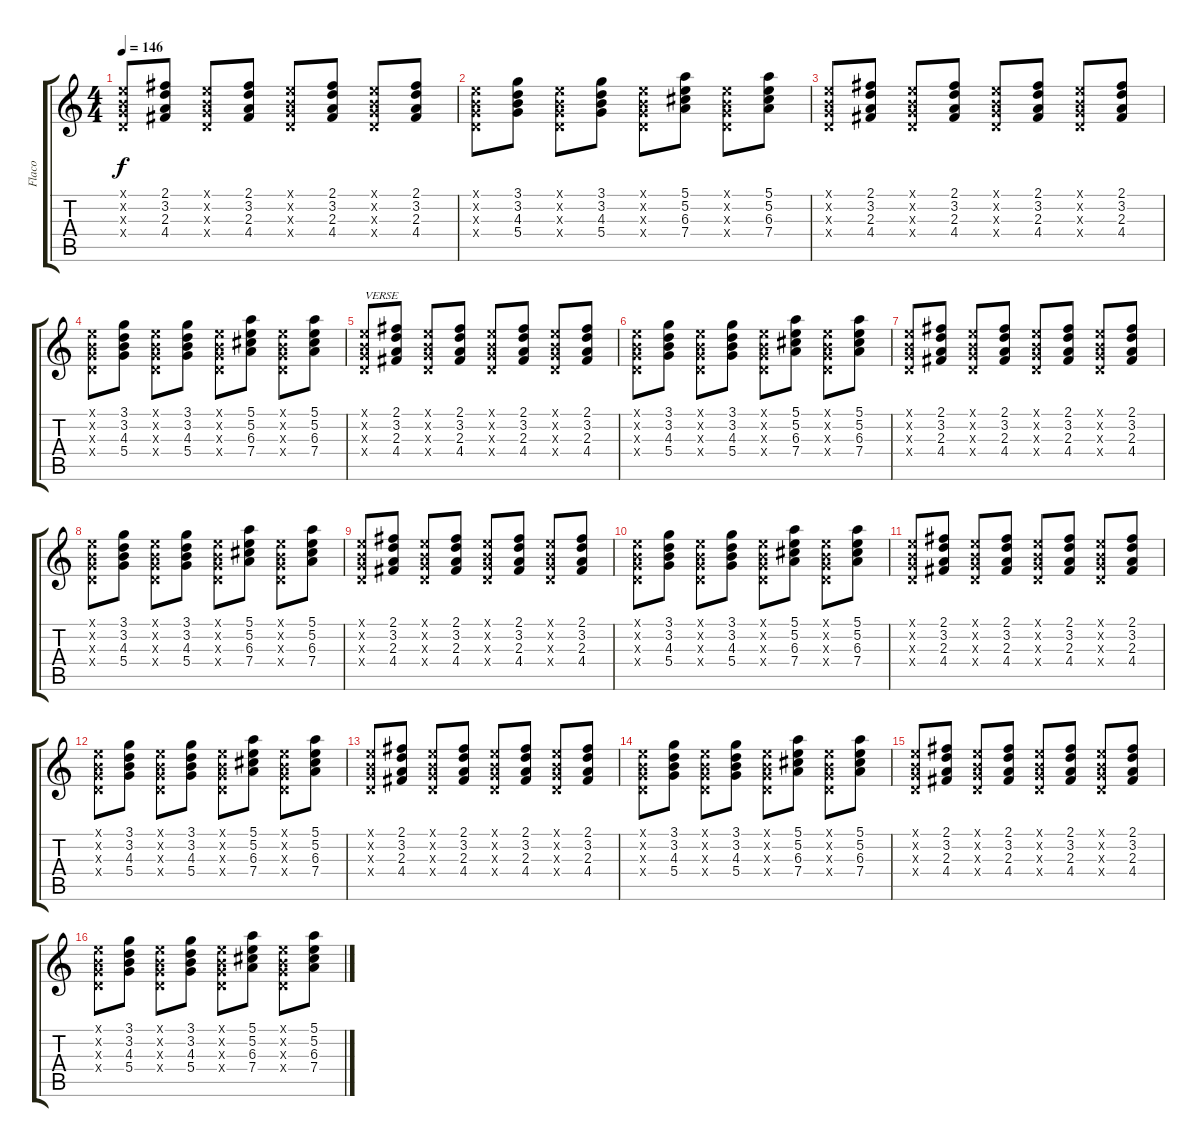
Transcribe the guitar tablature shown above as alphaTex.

\track ("Flaco" "Flaco") {instrument electricguitarclean}
\staff {score tabs}
\tuning (E4 B3 G3 D3 A2 E2) {hide}
\ts (4 4)
\tempo 146
\clef g2
\ks c
(0.1{x} 0.2{x} 0.3{x} 0.4{x}).8{dy f} (2.1 3.2 2.3 4.4).8 (0.1{x} 0.2{x} 0.3{x} 0.4{x}).8 (2.1 3.2 2.3 4.4).8 (0.1{x} 0.2{x} 0.3{x} 0.4{x}).8 (2.1 3.2 2.3 4.4).8 (0.1{x} 0.2{x} 0.3{x} 0.4{x}).8 (2.1 3.2 2.3 4.4).8 |
(0.1{x} 0.2{x} 0.3{x} 0.4{x}).8 (3.1 3.2 4.3 5.4).8 (0.1{x} 0.2{x} 0.3{x} 0.4{x}).8 (3.1 3.2 4.3 5.4).8 (0.1{x} 0.2{x} 0.3{x} 0.4{x}).8 (5.1 5.2 6.3 7.4).8 (0.1{x} 0.2{x} 0.3{x} 0.4{x}).8 (5.1 5.2 6.3 7.4).8 |
(0.1{x} 0.2{x} 0.3{x} 0.4{x}).8 (2.1 3.2 2.3 4.4).8 (0.1{x} 0.2{x} 0.3{x} 0.4{x}).8 (2.1 3.2 2.3 4.4).8 (0.1{x} 0.2{x} 0.3{x} 0.4{x}).8 (2.1 3.2 2.3 4.4).8 (0.1{x} 0.2{x} 0.3{x} 0.4{x}).8 (2.1 3.2 2.3 4.4).8 |
(0.1{x} 0.2{x} 0.3{x} 0.4{x}).8 (3.1 3.2 4.3 5.4).8 (0.1{x} 0.2{x} 0.3{x} 0.4{x}).8 (3.1 3.2 4.3 5.4).8 (0.1{x} 0.2{x} 0.3{x} 0.4{x}).8 (5.1 5.2 6.3 7.4).8 (0.1{x} 0.2{x} 0.3{x} 0.4{x}).8 (5.1 5.2 6.3 7.4).8 |
(0.1{x} 0.2{x} 0.3{x} 0.4{x}).8{txt "VERSE "} (2.1 3.2 2.3 4.4).8 (0.1{x} 0.2{x} 0.3{x} 0.4{x}).8 (2.1 3.2 2.3 4.4).8 (0.1{x} 0.2{x} 0.3{x} 0.4{x}).8 (2.1 3.2 2.3 4.4).8 (0.1{x} 0.2{x} 0.3{x} 0.4{x}).8 (2.1 3.2 2.3 4.4).8 |
(0.1{x} 0.2{x} 0.3{x} 0.4{x}).8 (3.1 3.2 4.3 5.4).8 (0.1{x} 0.2{x} 0.3{x} 0.4{x}).8 (3.1 3.2 4.3 5.4).8 (0.1{x} 0.2{x} 0.3{x} 0.4{x}).8 (5.1 5.2 6.3 7.4).8 (0.1{x} 0.2{x} 0.3{x} 0.4{x}).8 (5.1 5.2 6.3 7.4).8 |
(0.1{x} 0.2{x} 0.3{x} 0.4{x}).8 (2.1 3.2 2.3 4.4).8 (0.1{x} 0.2{x} 0.3{x} 0.4{x}).8 (2.1 3.2 2.3 4.4).8 (0.1{x} 0.2{x} 0.3{x} 0.4{x}).8 (2.1 3.2 2.3 4.4).8 (0.1{x} 0.2{x} 0.3{x} 0.4{x}).8 (2.1 3.2 2.3 4.4).8 |
(0.1{x} 0.2{x} 0.3{x} 0.4{x}).8 (3.1 3.2 4.3 5.4).8 (0.1{x} 0.2{x} 0.3{x} 0.4{x}).8 (3.1 3.2 4.3 5.4).8 (0.1{x} 0.2{x} 0.3{x} 0.4{x}).8 (5.1 5.2 6.3 7.4).8 (0.1{x} 0.2{x} 0.3{x} 0.4{x}).8 (5.1 5.2 6.3 7.4).8 |
(0.1{x} 0.2{x} 0.3{x} 0.4{x}).8 (2.1 3.2 2.3 4.4).8 (0.1{x} 0.2{x} 0.3{x} 0.4{x}).8 (2.1 3.2 2.3 4.4).8 (0.1{x} 0.2{x} 0.3{x} 0.4{x}).8 (2.1 3.2 2.3 4.4).8 (0.1{x} 0.2{x} 0.3{x} 0.4{x}).8 (2.1 3.2 2.3 4.4).8 |
(0.1{x} 0.2{x} 0.3{x} 0.4{x}).8 (3.1 3.2 4.3 5.4).8 (0.1{x} 0.2{x} 0.3{x} 0.4{x}).8 (3.1 3.2 4.3 5.4).8 (0.1{x} 0.2{x} 0.3{x} 0.4{x}).8 (5.1 5.2 6.3 7.4).8 (0.1{x} 0.2{x} 0.3{x} 0.4{x}).8 (5.1 5.2 6.3 7.4).8 |
(0.1{x} 0.2{x} 0.3{x} 0.4{x}).8 (2.1 3.2 2.3 4.4).8 (0.1{x} 0.2{x} 0.3{x} 0.4{x}).8 (2.1 3.2 2.3 4.4).8 (0.1{x} 0.2{x} 0.3{x} 0.4{x}).8 (2.1 3.2 2.3 4.4).8 (0.1{x} 0.2{x} 0.3{x} 0.4{x}).8 (2.1 3.2 2.3 4.4).8 |
(0.1{x} 0.2{x} 0.3{x} 0.4{x}).8 (3.1 3.2 4.3 5.4).8 (0.1{x} 0.2{x} 0.3{x} 0.4{x}).8 (3.1 3.2 4.3 5.4).8 (0.1{x} 0.2{x} 0.3{x} 0.4{x}).8 (5.1 5.2 6.3 7.4).8 (0.1{x} 0.2{x} 0.3{x} 0.4{x}).8 (5.1 5.2 6.3 7.4).8 |
(0.1{x} 0.2{x} 0.3{x} 0.4{x}).8 (2.1 3.2 2.3 4.4).8 (0.1{x} 0.2{x} 0.3{x} 0.4{x}).8 (2.1 3.2 2.3 4.4).8 (0.1{x} 0.2{x} 0.3{x} 0.4{x}).8 (2.1 3.2 2.3 4.4).8 (0.1{x} 0.2{x} 0.3{x} 0.4{x}).8 (2.1 3.2 2.3 4.4).8 |
(0.1{x} 0.2{x} 0.3{x} 0.4{x}).8 (3.1 3.2 4.3 5.4).8 (0.1{x} 0.2{x} 0.3{x} 0.4{x}).8 (3.1 3.2 4.3 5.4).8 (0.1{x} 0.2{x} 0.3{x} 0.4{x}).8 (5.1 5.2 6.3 7.4).8 (0.1{x} 0.2{x} 0.3{x} 0.4{x}).8 (5.1 5.2 6.3 7.4).8 |
(0.1{x} 0.2{x} 0.3{x} 0.4{x}).8 (2.1 3.2 2.3 4.4).8 (0.1{x} 0.2{x} 0.3{x} 0.4{x}).8 (2.1 3.2 2.3 4.4).8 (0.1{x} 0.2{x} 0.3{x} 0.4{x}).8 (2.1 3.2 2.3 4.4).8 (0.1{x} 0.2{x} 0.3{x} 0.4{x}).8 (2.1 3.2 2.3 4.4).8 |
(0.1{x} 0.2{x} 0.3{x} 0.4{x}).8 (3.1 3.2 4.3 5.4).8 (0.1{x} 0.2{x} 0.3{x} 0.4{x}).8 (3.1 3.2 4.3 5.4).8 (0.1{x} 0.2{x} 0.3{x} 0.4{x}).8 (5.1 5.2 6.3 7.4).8 (0.1{x} 0.2{x} 0.3{x} 0.4{x}).8 (5.1 5.2 6.3 7.4).8
